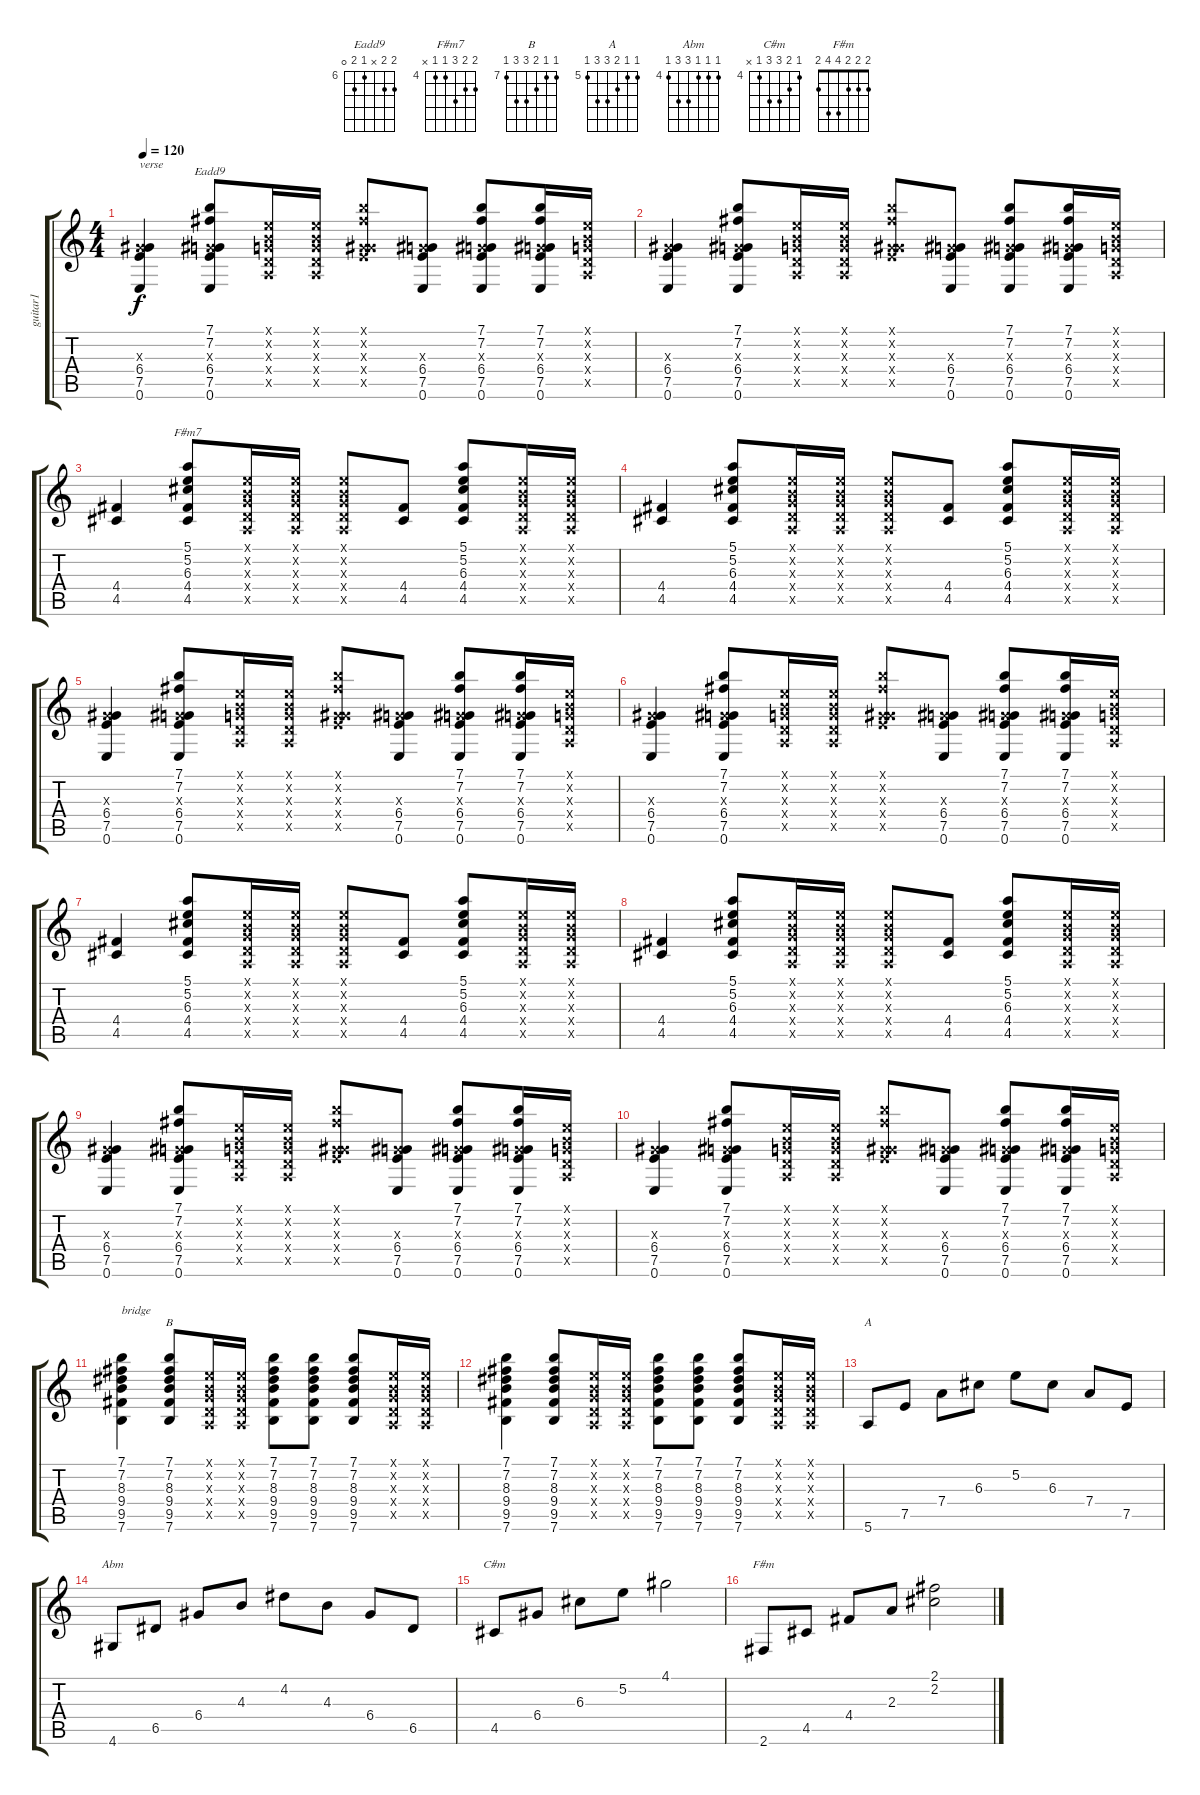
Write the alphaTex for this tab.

\track ("guitar1" "guitar1") {instrument acousticguitarsteel}
\staff {score tabs}
\tuning (E4 B3 G3 D3 A2 E2) {hide}
\chord ("Eadd9" 7 7 x 6 7 0) {firstfret 6}
\chord ("F#m7" 5 5 6 4 4 x) {firstfret 4}
\chord ("B" 7 7 8 9 9 7) {firstfret 7}
\chord ("A" 5 5 6 7 7 5) {firstfret 5}
\chord ("Abm" 4 4 4 6 6 4) {firstfret 4}
\chord ("C#m" 4 5 6 6 4 x) {firstfret 4}
\chord ("F#m" 2 2 2 4 4 2)
\ts (4 4)
\tempo 120
\clef g2
\ks c
(0.3{x} 6.4 7.5 0.6).4{txt "verse" dy f} (7.1 7.2 0.3{x} 6.4 7.5 0.6).8{ch "Eadd9"} (0.1{x} 0.2{x} 0.3{x} 0.4{x} 0.5{x}).16 (0.1{x} 0.2{x} 0.3{x} 0.4{x} 0.5{x}).16 (7.1{x} 7.2{x} 0.3{x} 6.4{x} 7.5{x}).8 (0.3{x} 6.4 7.5 0.6).8 (7.1 7.2 0.3{x} 6.4 7.5 0.6).8 (7.1 7.2 0.3{x} 6.4 7.5 0.6).16 (0.1{x} 0.2{x} 0.3{x} 0.4{x} 0.5{x}).16 |
(0.3{x} 6.4 7.5 0.6).4 (7.1 7.2 0.3{x} 6.4 7.5 0.6).8 (0.1{x} 0.2{x} 0.3{x} 0.4{x} 0.5{x}).16 (0.1{x} 0.2{x} 0.3{x} 0.4{x} 0.5{x}).16 (7.1{x} 7.2{x} 0.3{x} 6.4{x} 7.5{x}).8 (0.3{x} 6.4 7.5 0.6).8 (7.1 7.2 0.3{x} 6.4 7.5 0.6).8 (7.1 7.2 0.3{x} 6.4 7.5 0.6).16 (0.1{x} 0.2{x} 0.3{x} 0.4{x} 0.5{x}).16 |
(4.4 4.5).4 (5.1 5.2 6.3 4.4 4.5).8{ch "F#m7"} (0.1{x} 0.2{x} 0.3{x} 0.4{x} 0.5{x}).16 (0.1{x} 0.2{x} 0.3{x} 0.4{x} 0.5{x}).16 (0.1{x} 0.2{x} 0.3{x} 0.4{x} 0.5{x}).8 (4.4 4.5).8 (5.1 5.2 6.3 4.4 4.5).8 (0.1{x} 0.2{x} 0.3{x} 0.4{x} 0.5{x}).16 (0.1{x} 0.2{x} 0.3{x} 0.4{x} 0.5{x}).16 |
(4.4 4.5).4 (5.1 5.2 6.3 4.4 4.5).8 (0.1{x} 0.2{x} 0.3{x} 0.4{x} 0.5{x}).16 (0.1{x} 0.2{x} 0.3{x} 0.4{x} 0.5{x}).16 (0.1{x} 0.2{x} 0.3{x} 0.4{x} 0.5{x}).8 (4.4 4.5).8 (5.1 5.2 6.3 4.4 4.5).8 (0.1{x} 0.2{x} 0.3{x} 0.4{x} 0.5{x}).16 (0.1{x} 0.2{x} 0.3{x} 0.4{x} 0.5{x}).16 |
(0.3{x} 6.4 7.5 0.6).4 (7.1 7.2 0.3{x} 6.4 7.5 0.6).8 (0.1{x} 0.2{x} 0.3{x} 0.4{x} 0.5{x}).16 (0.1{x} 0.2{x} 0.3{x} 0.4{x} 0.5{x}).16 (7.1{x} 7.2{x} 0.3{x} 6.4{x} 7.5{x}).8 (0.3{x} 6.4 7.5 0.6).8 (7.1 7.2 0.3{x} 6.4 7.5 0.6).8 (7.1 7.2 0.3{x} 6.4 7.5 0.6).16 (0.1{x} 0.2{x} 0.3{x} 0.4{x} 0.5{x}).16 |
(0.3{x} 6.4 7.5 0.6).4 (7.1 7.2 0.3{x} 6.4 7.5 0.6).8 (0.1{x} 0.2{x} 0.3{x} 0.4{x} 0.5{x}).16 (0.1{x} 0.2{x} 0.3{x} 0.4{x} 0.5{x}).16 (7.1{x} 7.2{x} 0.3{x} 6.4{x} 7.5{x}).8 (0.3{x} 6.4 7.5 0.6).8 (7.1 7.2 0.3{x} 6.4 7.5 0.6).8 (7.1 7.2 0.3{x} 6.4 7.5 0.6).16 (0.1{x} 0.2{x} 0.3{x} 0.4{x} 0.5{x}).16 |
(4.4 4.5).4 (5.1 5.2 6.3 4.4 4.5).8 (0.1{x} 0.2{x} 0.3{x} 0.4{x} 0.5{x}).16 (0.1{x} 0.2{x} 0.3{x} 0.4{x} 0.5{x}).16 (0.1{x} 0.2{x} 0.3{x} 0.4{x} 0.5{x}).8 (4.4 4.5).8 (5.1 5.2 6.3 4.4 4.5).8 (0.1{x} 0.2{x} 0.3{x} 0.4{x} 0.5{x}).16 (0.1{x} 0.2{x} 0.3{x} 0.4{x} 0.5{x}).16 |
(4.4 4.5).4 (5.1 5.2 6.3 4.4 4.5).8 (0.1{x} 0.2{x} 0.3{x} 0.4{x} 0.5{x}).16 (0.1{x} 0.2{x} 0.3{x} 0.4{x} 0.5{x}).16 (0.1{x} 0.2{x} 0.3{x} 0.4{x} 0.5{x}).8 (4.4 4.5).8 (5.1 5.2 6.3 4.4 4.5).8 (0.1{x} 0.2{x} 0.3{x} 0.4{x} 0.5{x}).16 (0.1{x} 0.2{x} 0.3{x} 0.4{x} 0.5{x}).16 |
(0.3{x} 6.4 7.5 0.6).4 (7.1 7.2 0.3{x} 6.4 7.5 0.6).8 (0.1{x} 0.2{x} 0.3{x} 0.4{x} 0.5{x}).16 (0.1{x} 0.2{x} 0.3{x} 0.4{x} 0.5{x}).16 (7.1{x} 7.2{x} 0.3{x} 6.4{x} 7.5{x}).8 (0.3{x} 6.4 7.5 0.6).8 (7.1 7.2 0.3{x} 6.4 7.5 0.6).8 (7.1 7.2 0.3{x} 6.4 7.5 0.6).16 (0.1{x} 0.2{x} 0.3{x} 0.4{x} 0.5{x}).16 |
(0.3{x} 6.4 7.5 0.6).4 (7.1 7.2 0.3{x} 6.4 7.5 0.6).8 (0.1{x} 0.2{x} 0.3{x} 0.4{x} 0.5{x}).16 (0.1{x} 0.2{x} 0.3{x} 0.4{x} 0.5{x}).16 (7.1{x} 7.2{x} 0.3{x} 6.4{x} 7.5{x}).8 (0.3{x} 6.4 7.5 0.6).8 (7.1 7.2 0.3{x} 6.4 7.5 0.6).8 (7.1 7.2 0.3{x} 6.4 7.5 0.6).16 (0.1{x} 0.2{x} 0.3{x} 0.4{x} 0.5{x}).16 |
(7.1 7.2 8.3 9.4 9.5 7.6).4{txt "bridge"} (7.1 7.2 8.3 9.4 9.5 7.6).8{ch "B"} (0.1{x} 0.2{x} 0.3{x} 0.4{x} 0.5{x}).16 (0.1{x} 0.2{x} 0.3{x} 0.4{x} 0.5{x}).16 (7.1 7.2 8.3 9.4 9.5 7.6).8 (7.1 7.2 8.3 9.4 9.5 7.6).8 (7.1 7.2 8.3 9.4 9.5 7.6).8 (0.1{x} 0.2{x} 0.3{x} 0.4{x} 0.5{x}).16 (0.1{x} 0.2{x} 0.3{x} 0.4{x} 0.5{x}).16 |
(7.1 7.2 8.3 9.4 9.5 7.6).4 (7.1 7.2 8.3 9.4 9.5 7.6).8 (0.1{x} 0.2{x} 0.3{x} 0.4{x} 0.5{x}).16 (0.1{x} 0.2{x} 0.3{x} 0.4{x} 0.5{x}).16 (7.1 7.2 8.3 9.4 9.5 7.6).8 (7.1 7.2 8.3 9.4 9.5 7.6).8 (7.1 7.2 8.3 9.4 9.5 7.6).8 (0.1{x} 0.2{x} 0.3{x} 0.4{x} 0.5{x}).16 (0.1{x} 0.2{x} 0.3{x} 0.4{x} 0.5{x}).16 |
5.6.8{ch "A"} 7.5.8 7.4.8 6.3.8 5.2.8 6.3.8 7.4.8 7.5.8 |
4.6.8{ch "Abm"} 6.5.8 6.4.8 4.3.8 4.2.8 4.3.8 6.4.8 6.5.8 |
4.5.8{ch "C#m"} 6.4.8 6.3.8 5.2.8 4.1.2 |
2.6.8{ch "F#m"} 4.5.8 4.4.8 2.3.8 (2.1 2.2).2
